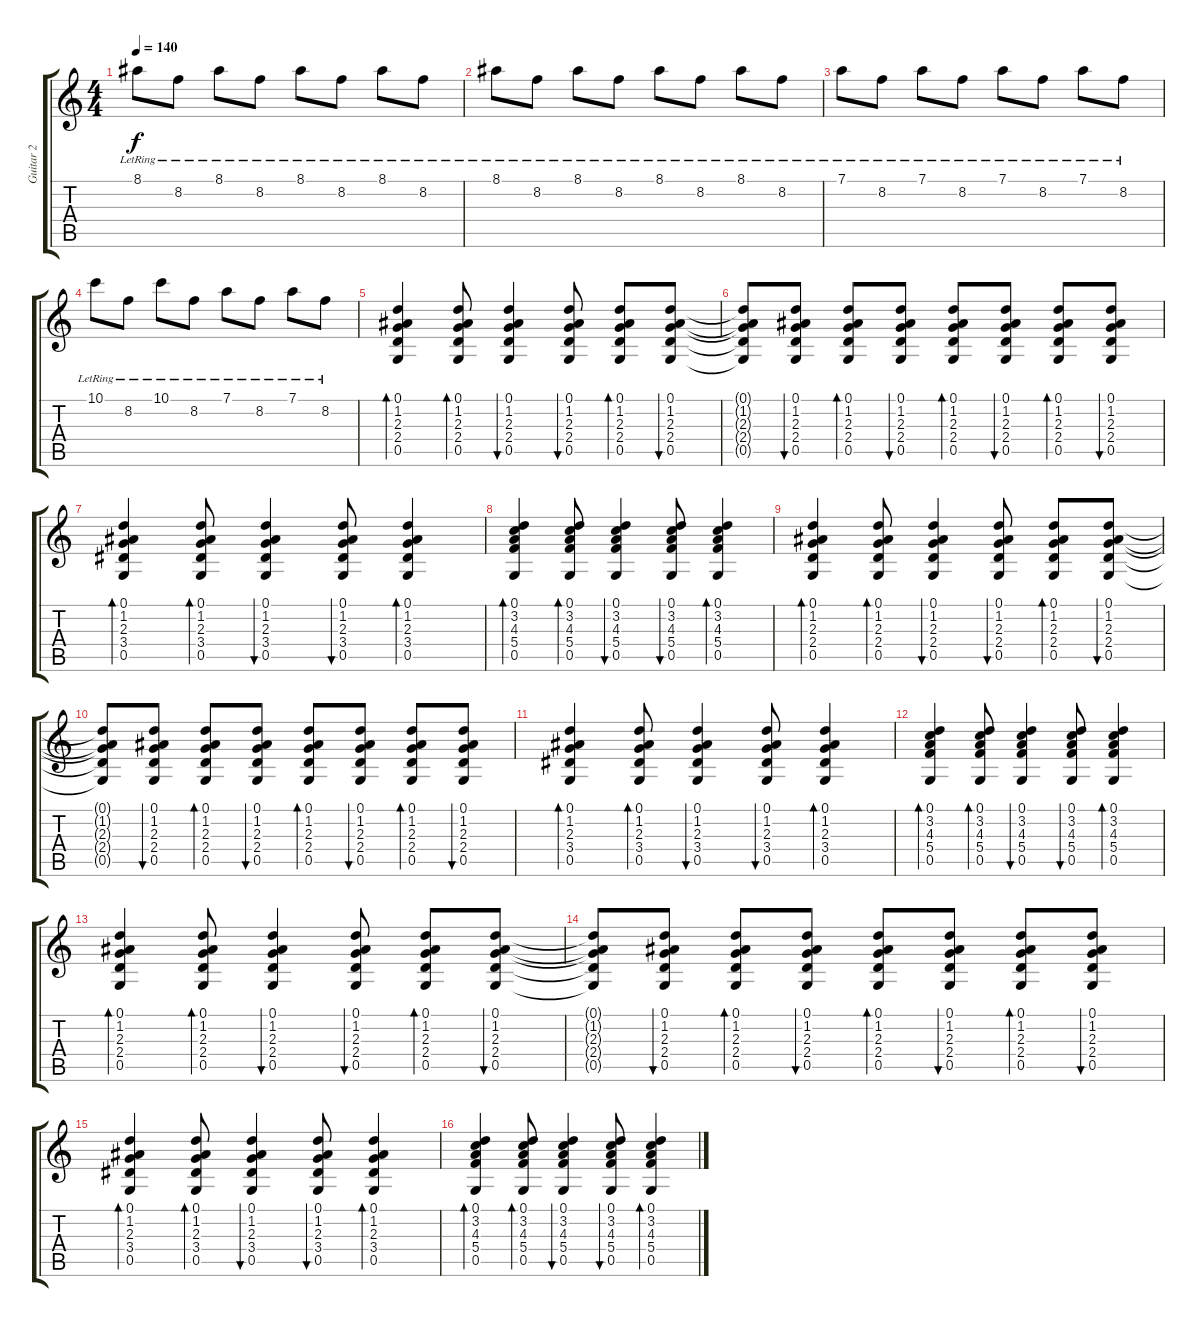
\track ("Guitar 2" "Guitar 2") {instrument acousticguitarnylon}
\staff {score tabs}
\tuning (D4 A3 F3 C3 G2 C2) {hide}
\ts (4 4)
\tempo 140
\clef g2
\ks c
8.1{lr}.8{dy f} 8.2{lr}.8 8.1{lr}.8 8.2{lr}.8 8.1{lr}.8 8.2{lr}.8 8.1{lr}.8 8.2{lr}.8 |
8.1{lr}.8 8.2{lr}.8 8.1{lr}.8 8.2{lr}.8 8.1{lr}.8 8.2{lr}.8 8.1{lr}.8 8.2{lr}.8 |
7.1{lr}.8 8.2{lr}.8 7.1{lr}.8 8.2{lr}.8 7.1{lr}.8 8.2{lr}.8 7.1{lr}.8 8.2{lr}.8 |
10.1{lr}.8 8.2{lr}.8 10.1{lr}.8 8.2{lr}.8 7.1{lr}.8 8.2{lr}.8 7.1{lr}.8 8.2{lr}.8 |
(0.1 1.2 2.3 2.4 0.5).4{bd 60} (0.1 1.2 2.3 2.4 0.5).8{bd 60} (0.1 1.2 2.3 2.4 0.5).4{bu 60} (0.1 1.2 2.3 2.4 0.5).8{bu 60} (0.1 1.2 2.3 2.4 0.5).8{bd 60} (0.1 1.2 2.3 2.4 0.5).8{bu 60} |
(0.1{t} 1.2{t} 2.3{t} 2.4{t} 0.5{t}).8 (0.1 1.2 2.3 2.4 0.5).8{bu 60} (0.1 1.2 2.3 2.4 0.5).8{bd 60} (0.1 1.2 2.3 2.4 0.5).8{bu 60} (0.1 1.2 2.3 2.4 0.5).8{bd 60} (0.1 1.2 2.3 2.4 0.5).8{bu 60} (0.1 1.2 2.3 2.4 0.5).8{bd 60} (0.1 1.2 2.3 2.4 0.5).8{bu 60} |
(0.1 1.2 2.3 3.4 0.5).4{bd 60} (0.1 1.2 2.3 3.4 0.5).8{bd 60} (0.1 1.2 2.3 3.4 0.5).4{bu 60} (0.1 1.2 2.3 3.4 0.5).8{bu 60} (0.1 1.2 2.3 3.4 0.5).4{bd 60} |
(0.1 3.2 4.3 5.4 0.5).4{bd 60} (0.1 3.2 4.3 5.4 0.5).8{bd 60} (0.1 3.2 4.3 5.4 0.5).4{bu 60} (0.1 3.2 4.3 5.4 0.5).8{bu 60} (0.1 3.2 4.3 5.4 0.5).4{bd 60} |
(0.1 1.2 2.3 2.4 0.5).4{bd 60} (0.1 1.2 2.3 2.4 0.5).8{bd 60} (0.1 1.2 2.3 2.4 0.5).4{bu 60} (0.1 1.2 2.3 2.4 0.5).8{bu 60} (0.1 1.2 2.3 2.4 0.5).8{bd 60} (0.1 1.2 2.3 2.4 0.5).8{bu 60} |
(0.1{t} 1.2{t} 2.3{t} 2.4{t} 0.5{t}).8 (0.1 1.2 2.3 2.4 0.5).8{bu 60} (0.1 1.2 2.3 2.4 0.5).8{bd 60} (0.1 1.2 2.3 2.4 0.5).8{bu 60} (0.1 1.2 2.3 2.4 0.5).8{bd 60} (0.1 1.2 2.3 2.4 0.5).8{bu 60} (0.1 1.2 2.3 2.4 0.5).8{bd 60} (0.1 1.2 2.3 2.4 0.5).8{bu 60} |
(0.1 1.2 2.3 3.4 0.5).4{bd 60} (0.1 1.2 2.3 3.4 0.5).8{bd 60} (0.1 1.2 2.3 3.4 0.5).4{bu 60} (0.1 1.2 2.3 3.4 0.5).8{bu 60} (0.1 1.2 2.3 3.4 0.5).4{bd 60} |
(0.1 3.2 4.3 5.4 0.5).4{bd 60} (0.1 3.2 4.3 5.4 0.5).8{bd 60} (0.1 3.2 4.3 5.4 0.5).4{bu 60} (0.1 3.2 4.3 5.4 0.5).8{bu 60} (0.1 3.2 4.3 5.4 0.5).4{bd 60} |
(0.1 1.2 2.3 2.4 0.5).4{bd 60} (0.1 1.2 2.3 2.4 0.5).8{bd 60} (0.1 1.2 2.3 2.4 0.5).4{bu 60} (0.1 1.2 2.3 2.4 0.5).8{bu 60} (0.1 1.2 2.3 2.4 0.5).8{bd 60} (0.1 1.2 2.3 2.4 0.5).8{bu 60} |
(0.1{t} 1.2{t} 2.3{t} 2.4{t} 0.5{t}).8 (0.1 1.2 2.3 2.4 0.5).8{bu 60} (0.1 1.2 2.3 2.4 0.5).8{bd 60} (0.1 1.2 2.3 2.4 0.5).8{bu 60} (0.1 1.2 2.3 2.4 0.5).8{bd 60} (0.1 1.2 2.3 2.4 0.5).8{bu 60} (0.1 1.2 2.3 2.4 0.5).8{bd 60} (0.1 1.2 2.3 2.4 0.5).8{bu 60} |
(0.1 1.2 2.3 3.4 0.5).4{bd 60} (0.1 1.2 2.3 3.4 0.5).8{bd 60} (0.1 1.2 2.3 3.4 0.5).4{bu 60} (0.1 1.2 2.3 3.4 0.5).8{bu 60} (0.1 1.2 2.3 3.4 0.5).4{bd 60} |
(0.1 3.2 4.3 5.4 0.5).4{bd 60} (0.1 3.2 4.3 5.4 0.5).8{bd 60} (0.1 3.2 4.3 5.4 0.5).4{bu 60} (0.1 3.2 4.3 5.4 0.5).8{bu 60} (0.1 3.2 4.3 5.4 0.5).4{bd 60}
